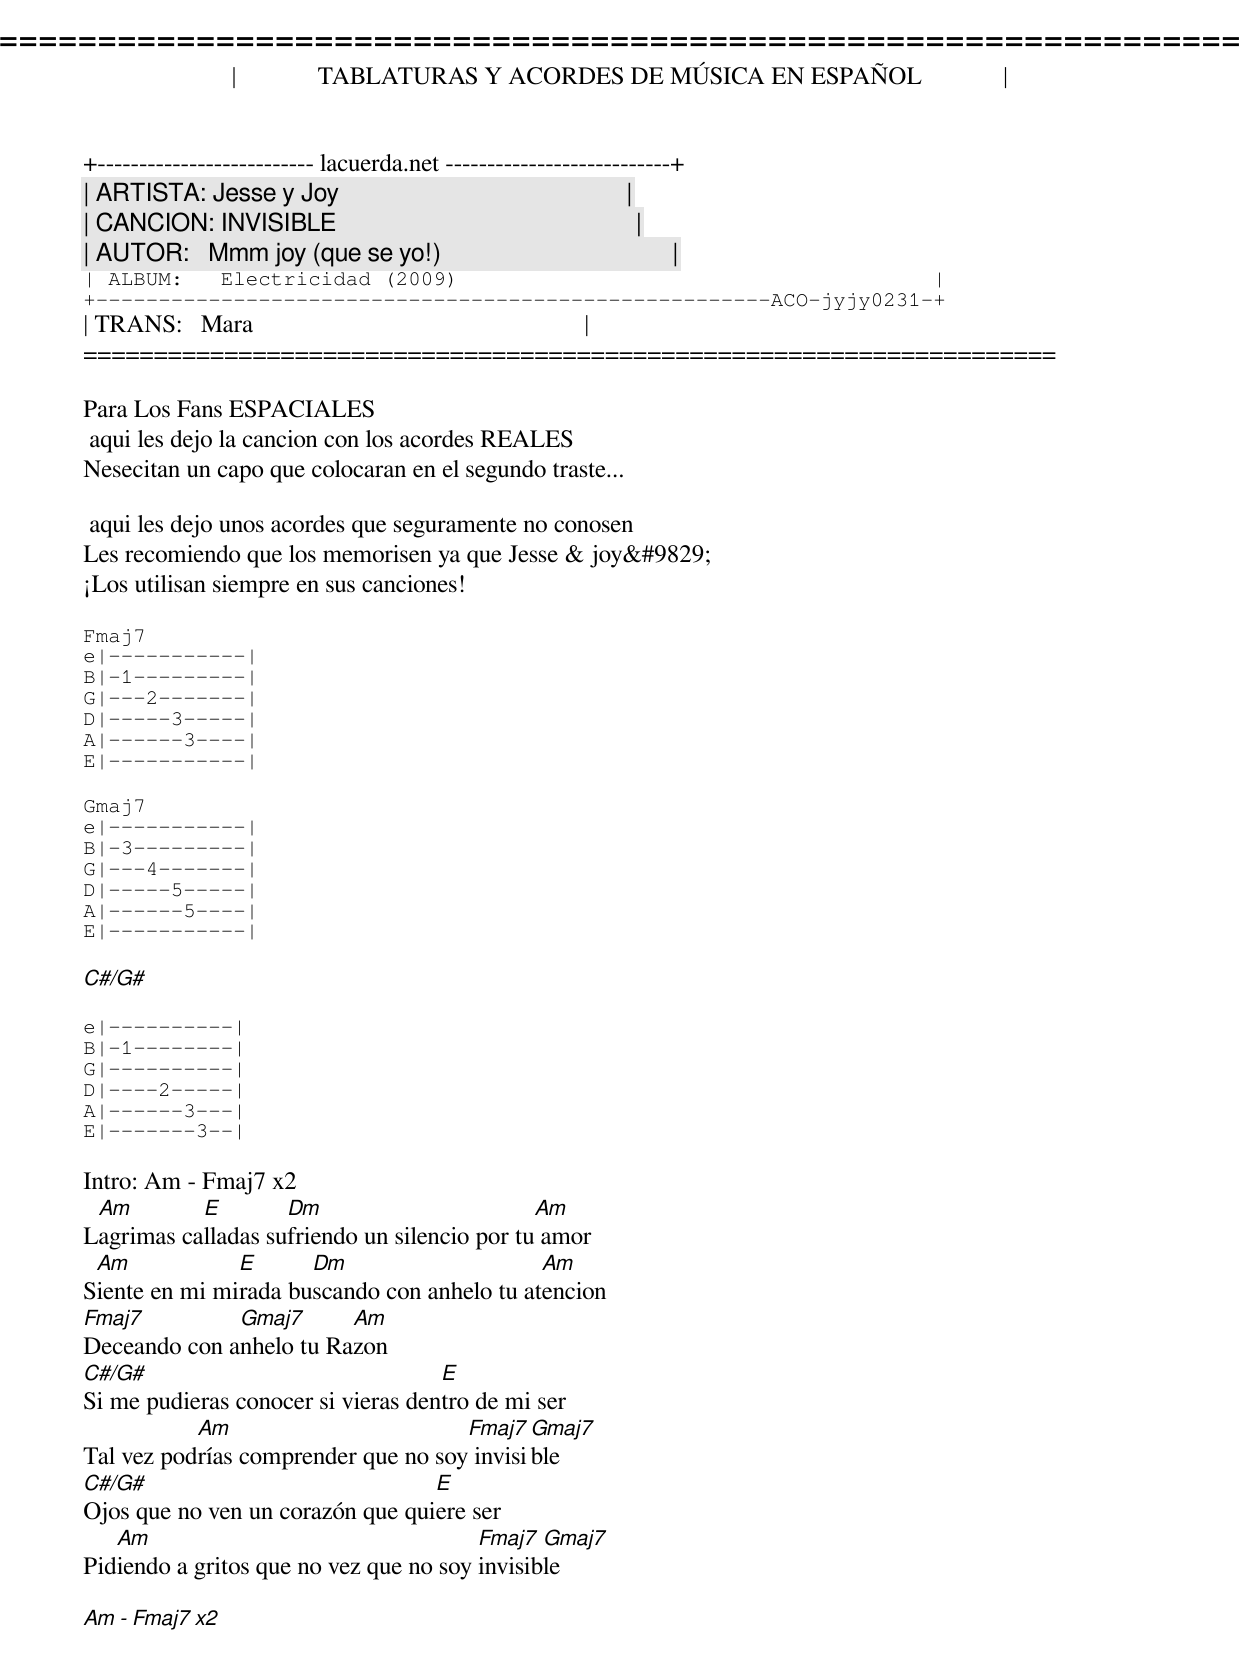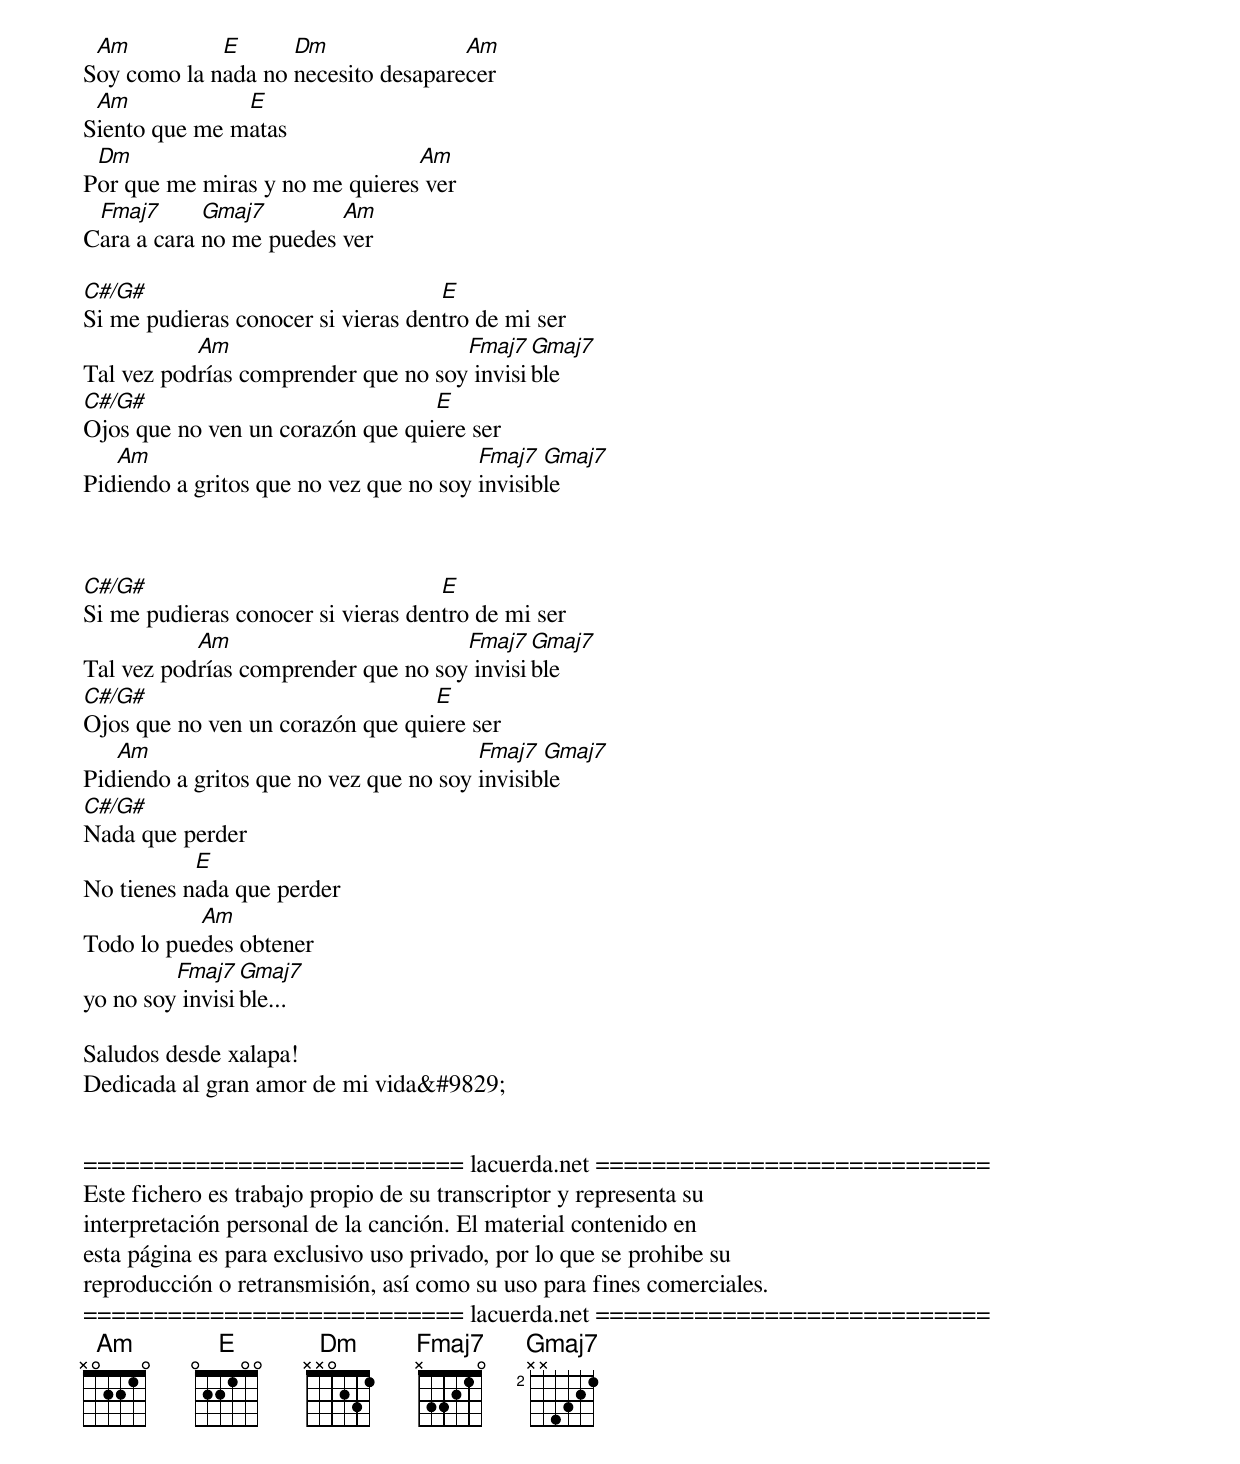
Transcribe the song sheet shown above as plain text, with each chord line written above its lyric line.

=====================================================================
|             TABLATURAS Y ACORDES DE MÚSICA EN ESPAÑOL             |
+-------------------------- lacuerda.net ---------------------------+
| ARTISTA: Jesse y Joy                                              |
| CANCION: INVISIBLE                                                |
| AUTOR:   Mmm joy (que se yo!)                                     |
| ALBUM:   Electricidad (2009)                                      |
+------------------------------------------------------ACO-jyjy0231-+
| TRANS:   Mara                                                     |
=====================================================================

Para Los Fans ESPACIALES
 aqui les dejo la cancion con los acordes REALES
Nesecitan un capo que colocaran en el segundo traste...

 aqui les dejo unos acordes que seguramente no conosen
Les recomiendo que los memorisen ya que Jesse & joy&#9829;
¡Los utilisan siempre en sus canciones!

Fmaj7
e|-----------|
B|-1---------|
G|---2-------|
D|-----3-----|
A|------3----|
E|-----------|

Gmaj7
e|-----------|
B|-3---------|
G|---4-------|
D|-----5-----|
A|------5----|
E|-----------|

C#/G#

e|----------|
B|-1--------|
G|----------|
D|----2-----|
A|------3---|
E|-------3--|

Intro: Am - Fmaj7 x2
 Am        E        Dm                        Am
Lagrimas calladas sufriendo un silencio por tu amor
 Am            E      Dm                     Am
Siente en mi mirada buscando con anhelo tu atencion
Fmaj7         Gmaj7      Am
Deceando con anhelo tu Razon
C#/G#                               E
Si me pudieras conocer si vieras dentro de mi ser
           Am                        Fmaj7  Gmaj7
Tal vez podrías comprender que no soy invisible
C#/G#                             E
Ojos que no ven un corazón que quiere ser
   Am                                   Fmaj7  Gmaj7
Pidiendo a gritos que no vez que no soy invisible

         Am - Fmaj7 x2
 Am          E      Dm               Am
Soy como la nada no necesito desaparecer
 Am            E
Siento que me matas
 Dm                             Am
Por que me miras y no me quieres ver
 Fmaj7      Gmaj7        Am
Cara a cara no me puedes ver

C#/G#                               E
Si me pudieras conocer si vieras dentro de mi ser
           Am                        Fmaj7  Gmaj7
Tal vez podrías comprender que no soy invisible
C#/G#                             E
Ojos que no ven un corazón que quiere ser
   Am                                   Fmaj7  Gmaj7
Pidiendo a gritos que no vez que no soy invisible



C#/G#                               E
Si me pudieras conocer si vieras dentro de mi ser
           Am                        Fmaj7  Gmaj7
Tal vez podrías comprender que no soy invisible
C#/G#                             E
Ojos que no ven un corazón que quiere ser
   Am                                   Fmaj7  Gmaj7
Pidiendo a gritos que no vez que no soy invisible
C#/G#
Nada que perder
           E
No tienes nada que perder
           Am
Todo lo puedes obtener
         Fmaj7  Gmaj7
yo no soy invisible...

Saludos desde xalapa!
Dedicada al gran amor de mi vida&#9829;


=========================== lacuerda.net ============================
Este fichero es trabajo propio de su transcriptor y representa su
interpretación personal de la canción. El material contenido en
esta página es para exclusivo uso privado, por lo que se prohibe su
reproducción o retransmisión, así como su uso para fines comerciales.
=========================== lacuerda.net ============================
